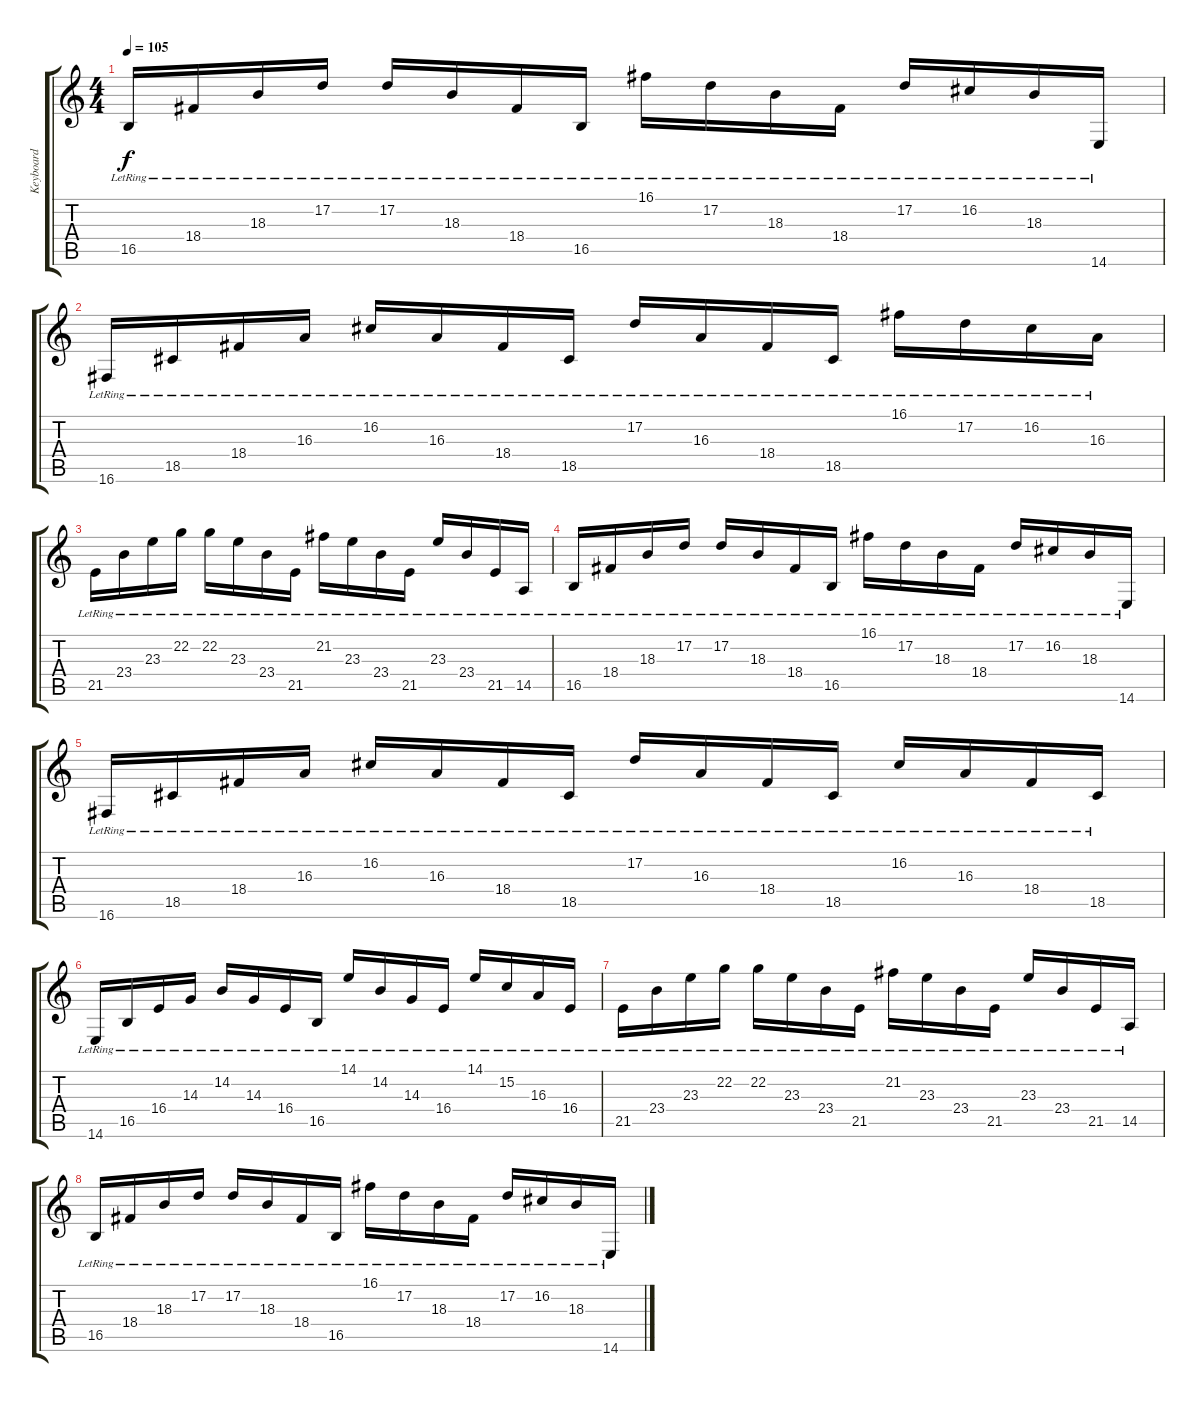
\track ("Keyboard" "Keyboard") {instrument musicbox}
\staff {score tabs}
\tuning (D4 A3 F3 C3 G2 D2) {hide}
\ts (4 4)
\tempo 105
\clef g2
\ks c
16.5{lr}.16{dy f} 18.4{lr}.16 18.3{lr}.16 17.2{lr}.16 17.2{lr}.16 18.3{lr}.16 18.4{lr}.16 16.5{lr}.16 16.1{lr}.16 17.2{lr}.16 18.3{lr}.16 18.4{lr}.16 17.2{lr}.16 16.2{lr}.16 18.3{lr}.16 14.6{lr}.16 |
16.6{lr}.16 18.5{lr}.16 18.4{lr}.16 16.3{lr}.16 16.2{lr}.16 16.3{lr}.16 18.4{lr}.16 18.5{lr}.16 17.2{lr}.16 16.3{lr}.16 18.4{lr}.16 18.5{lr}.16 16.1{lr}.16 17.2{lr}.16 16.2{lr}.16 16.3{lr}.16 |
21.5{lr}.16 23.4{lr}.16 23.3{lr}.16 22.2{lr}.16 22.2{lr}.16 23.3{lr}.16 23.4{lr}.16 21.5{lr}.16 21.2{lr}.16 23.3{lr}.16 23.4{lr}.16 21.5{lr}.16 23.3{lr}.16 23.4{lr}.16 21.5{lr}.16 14.5{lr}.16 |
16.5{lr}.16 18.4{lr}.16 18.3{lr}.16 17.2{lr}.16 17.2{lr}.16 18.3{lr}.16 18.4{lr}.16 16.5{lr}.16 16.1{lr}.16 17.2{lr}.16 18.3{lr}.16 18.4{lr}.16 17.2{lr}.16 16.2{lr}.16 18.3{lr}.16 14.6{lr}.16 |
16.6{lr}.16 18.5{lr}.16 18.4{lr}.16 16.3{lr}.16 16.2{lr}.16 16.3{lr}.16 18.4{lr}.16 18.5{lr}.16 17.2{lr}.16 16.3{lr}.16 18.4{lr}.16 18.5{lr}.16 16.2{lr}.16 16.3{lr}.16 18.4{lr}.16 18.5{lr}.16 |
14.6{lr}.16 16.5{lr}.16 16.4{lr}.16 14.3{lr}.16 14.2{lr}.16 14.3{lr}.16 16.4{lr}.16 16.5{lr}.16 14.1{lr}.16 14.2{lr}.16 14.3{lr}.16 16.4{lr}.16 14.1{lr}.16 15.2{lr}.16 16.3{lr}.16 16.4{lr}.16 |
21.5{lr}.16 23.4{lr}.16 23.3{lr}.16 22.2{lr}.16 22.2{lr}.16 23.3{lr}.16 23.4{lr}.16 21.5{lr}.16 21.2{lr}.16 23.3{lr}.16 23.4{lr}.16 21.5{lr}.16 23.3{lr}.16 23.4{lr}.16 21.5{lr}.16 14.5{lr}.16 |
16.5{lr}.16 18.4{lr}.16 18.3{lr}.16 17.2{lr}.16 17.2{lr}.16 18.3{lr}.16 18.4{lr}.16 16.5{lr}.16 16.1{lr}.16 17.2{lr}.16 18.3{lr}.16 18.4{lr}.16 17.2{lr}.16 16.2{lr}.16 18.3{lr}.16 14.6{lr}.16
